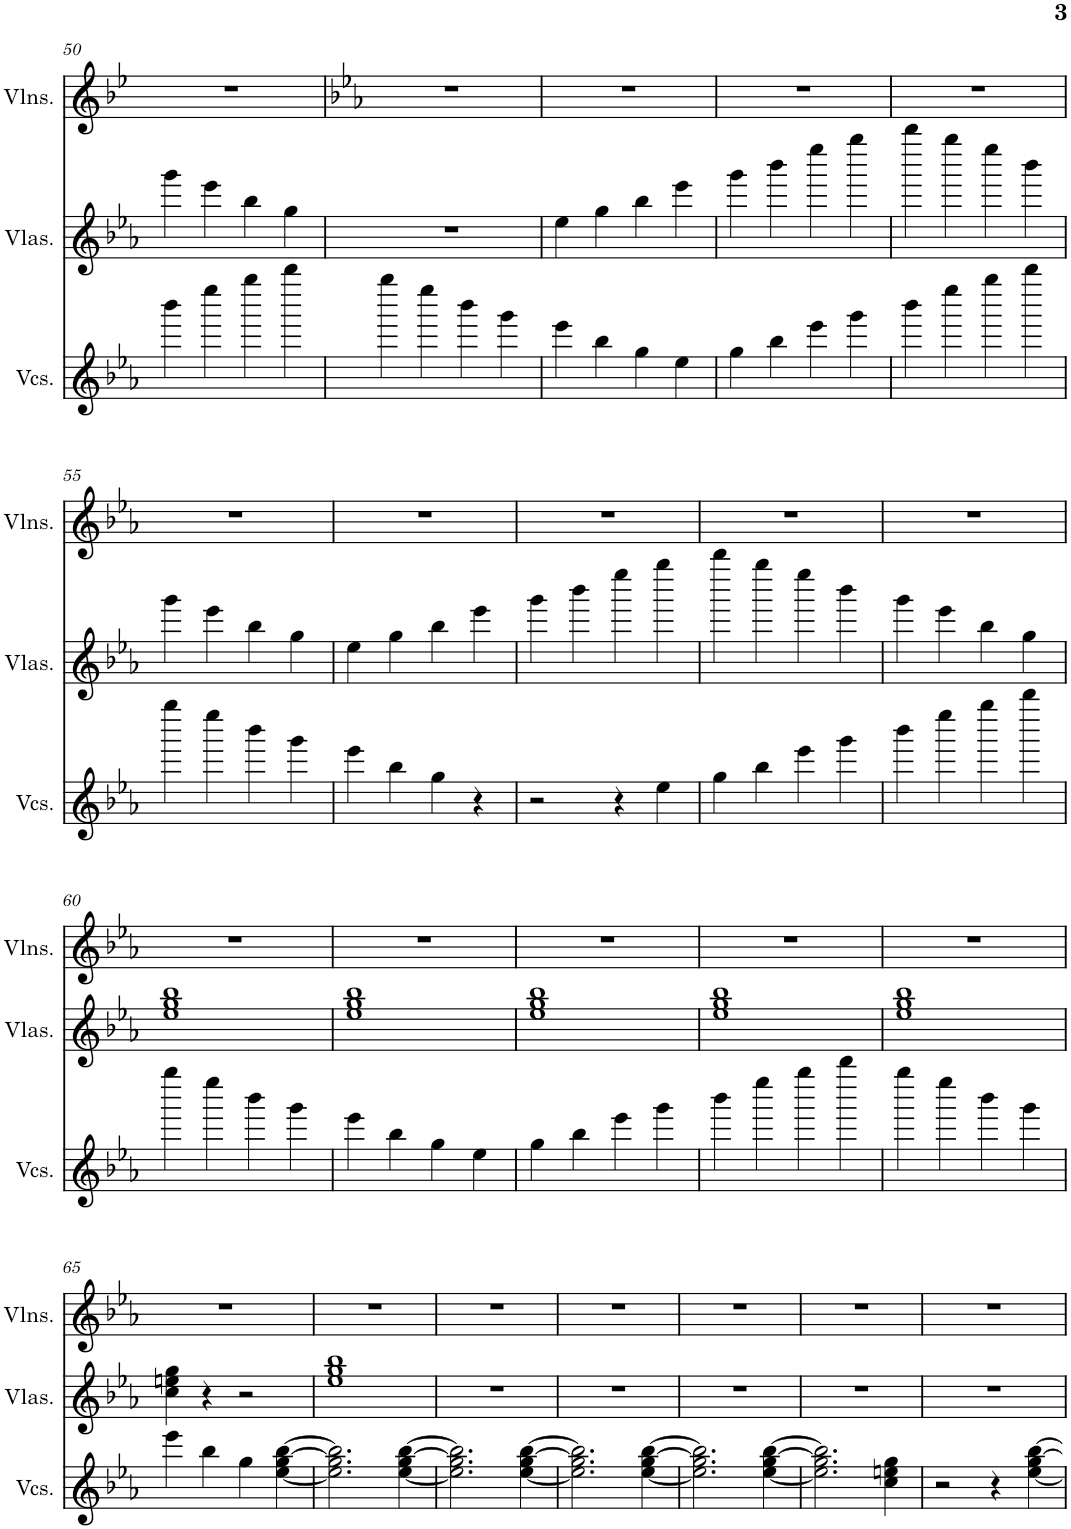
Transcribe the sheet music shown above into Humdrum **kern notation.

**kern	**kern	**kern
*part3	*part2	*part1
*staff3	*staff2	*staff1
*I"Violoncellos	*I"Violas	*I"Violins
*I'Vcs.	*I'Vlas.	*I'Vlns.
!!LO:PB:g=z
*clefG2	*clefG2	*clefG2
*k[b-e-]	*k[b-e-a-]	*k[b-e-]
*M4/4	*M4/4	*M4/4
=50	=50	=50
4bbb-\	4ggg\	1r
4eeee-\	4eee-\	.
4gggg\	4bb-\	.
4bbbb-\	4gg\	.
=51	=51	=51
*	*	*k[b-e-a-]
4gggg\	1r	1r
4eeee-\	.	.
4bbb-\	.	.
4ggg\	.	.
=52	=52	=52
4eee-\	4ee-\	1r
4bb-\	4gg\	.
4gg\	4bb-\	.
4ee-\	4eee-\	.
=53	=53	=53
4gg\	4ggg\	1r
4bb-\	4bbb-\	.
4eee-\	4eeee-\	.
4ggg\	4gggg\	.
=54	=54	=54
4bbb-\	4bbbb-\	1r
4eeee-\	4gggg\	.
4gggg\	4eeee-\	.
4bbbb-\	4bbb-\	.
!!LO:LB:g=z
=55	=55	=55
4gggg\	4ggg\	1r
4eeee-\	4eee-\	.
4bbb-\	4bb-\	.
4ggg\	4gg\	.
=56	=56	=56
4eee-\	4ee-\	1r
4bb-\	4gg\	.
4gg\	4bb-\	.
4r	4eee-\	.
=57	=57	=57
2r	4ggg\	1r
.	4bbb-\	.
4r	4eeee-\	.
4ee-\	4gggg\	.
=58	=58	=58
4gg\	4bbbb-\	1r
4bb-\	4gggg\	.
4eee-\	4eeee-\	.
4ggg\	4bbb-\	.
=59	=59	=59
4bbb-\	4ggg\	1r
4eeee-\	4eee-\	.
4gggg\	4bb-\	.
4bbbb-\	4gg\	.
!!LO:LB:g=z
=60	=60	=60
4gggg\	1ee- 1gg 1bb-	1r
4eeee-\	.	.
4bbb-\	.	.
4ggg\	.	.
=61	=61	=61
4eee-\	1ee- 1gg 1bb-	1r
4bb-\	.	.
4gg\	.	.
4ee-\	.	.
=62	=62	=62
4gg\	1ee- 1gg 1bb-	1r
4bb-\	.	.
4eee-\	.	.
4ggg\	.	.
=63	=63	=63
4bbb-\	1ee- 1gg 1bb-	1r
4eeee-\	.	.
4gggg\	.	.
4bbbb-\	.	.
=64	=64	=64
4gggg\	1ee- 1gg 1bb-	1r
4eeee-\	.	.
4bbb-\	.	.
4ggg\	.	.
!!LO:LB:g=z
=65	=65	=65
4eee-\	4cc\ 4een\ 4gg\	1r
4bb-\	4r	.
4gg\	2r	.
[4ee-\ [4gg\ [4bb-\	.	.
=66	=66	=66
2.ee-\] 2.gg\] 2.bb-\]	1ee- 1gg 1bb-	1r
[4ee-\ [4gg\ [4bb-\	.	.
=67	=67	=67
2.ee-\] 2.gg\] 2.bb-\]	1r	1r
[4ee-\ [4gg\ [4bb-\	.	.
=68	=68	=68
2.ee-\] 2.gg\] 2.bb-\]	1r	1r
[4ee-\ [4gg\ [4bb-\	.	.
=69	=69	=69
2.ee-\] 2.gg\] 2.bb-\]	1r	1r
[4ee-\ [4gg\ [4bb-\	.	.
=70	=70	=70
2.ee-\] 2.gg\] 2.bb-\]	1r	1r
4cc\ 4een\ 4gg\	.	.
=71	=71	=71
2r	1r	1r
4r	.	.
[4ee-\ [4gg\ [4bb-\	.	.
=	=	=
*-	*-	*-
